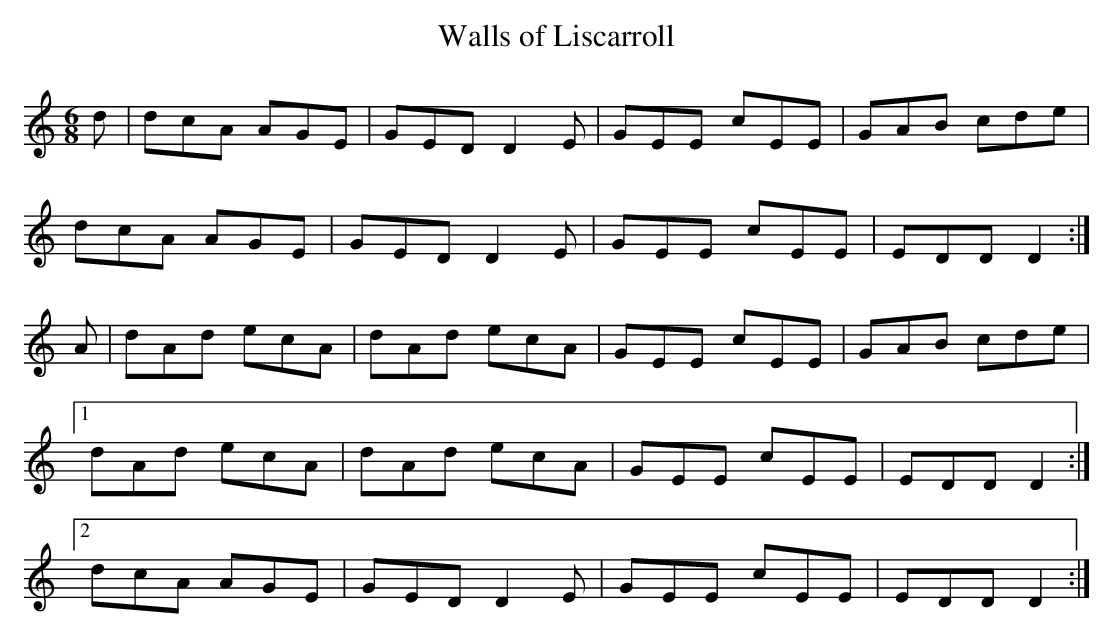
X:1
T:Walls of Liscarroll
M:6/8
L:1/8
K:C % transposed from D
d | dcA AGE | GED D2E | GEE cEE | GAB cde |
dcA AGE | GED D2E | GEE cEE | EDD D2 :|
A | dAd ecA | dAd ecA | GEE cEE | GAB cde |
[1 dAd ecA | dAd ecA | GEE cEE | EDD D2 :|
[2 dcA AGE | GED D2E | GEE cEE | EDD D2 :|
